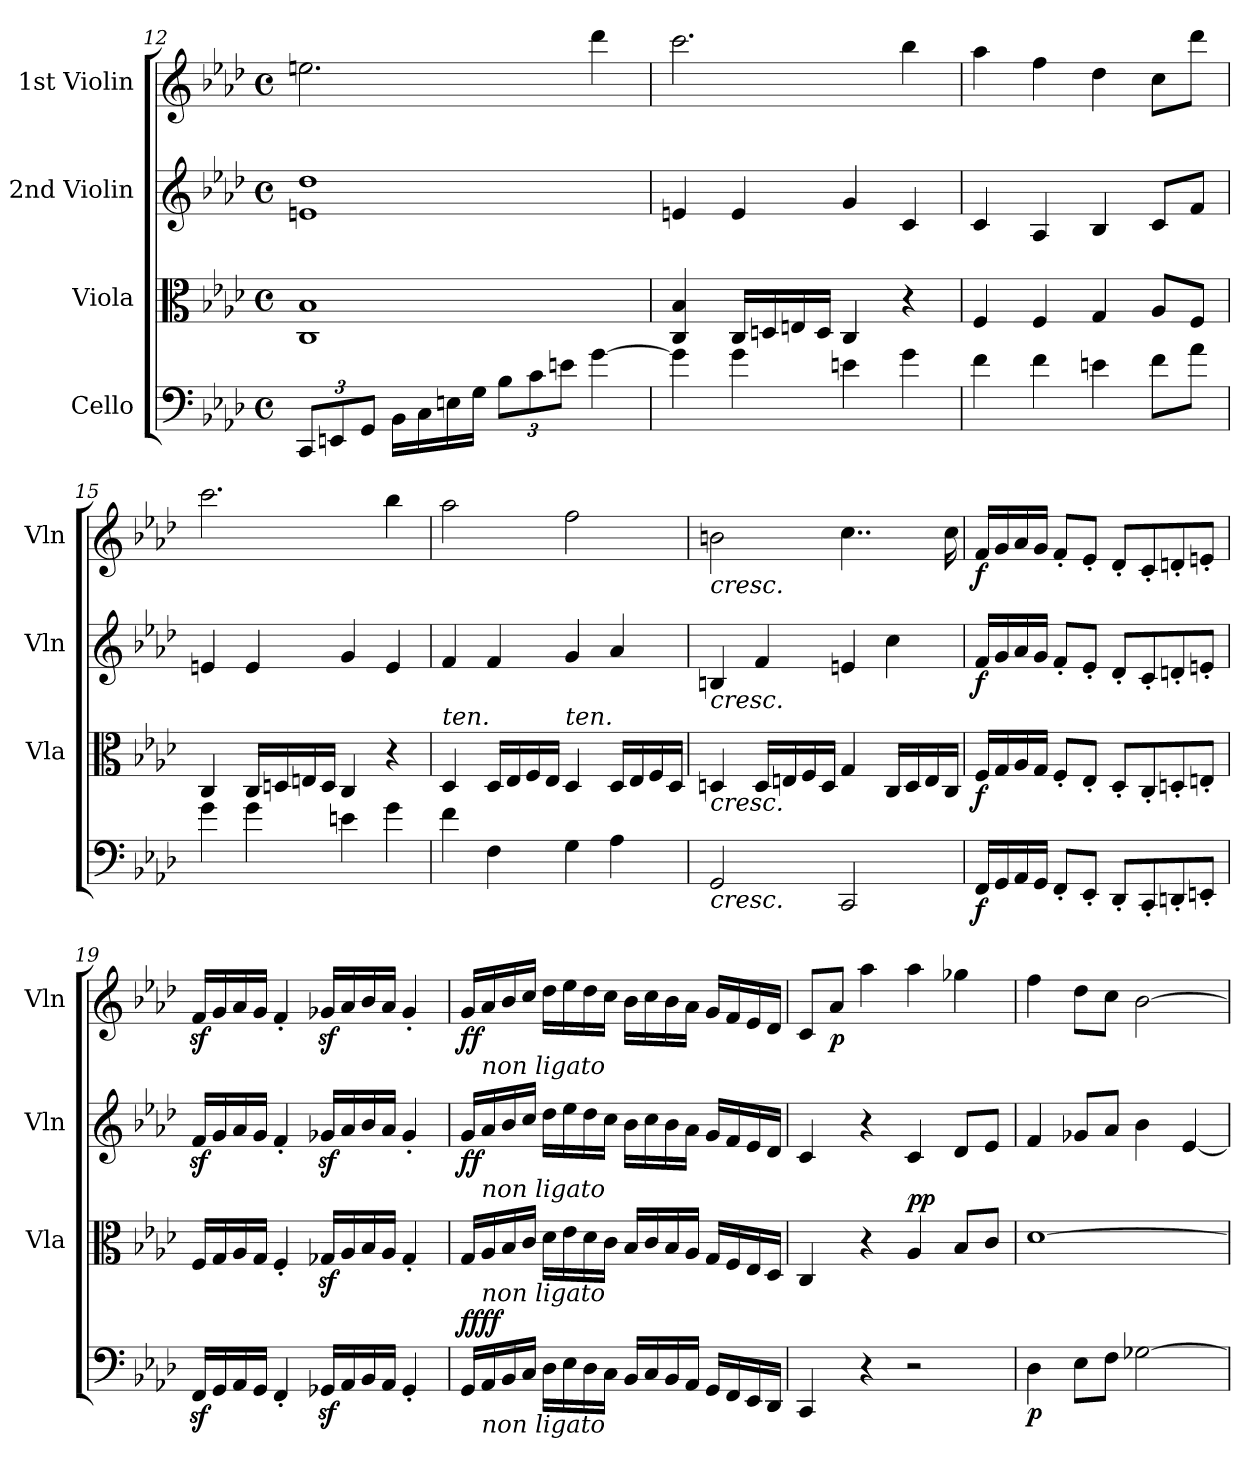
**kern	**dynam	**kern	**dynam	**kern	**dynam	**kern	**dynam
*part4	*part4	*part3	*part3	*part2	*part2	*part1	*part1
*staff4	*staff4	*staff3	*staff3	*staff2	*staff2	*staff1	*staff1
*I"Cello	*	*I"Viola	*	*I"2nd Violin	*	*I"1st Violin	*
*	*	*I'Vla	*	*I'Vln	*	*I'Vln	*
!!LO:PB:g=z
*clefF4	*	*clefC3	*	*clefG2	*	*clefG2	*
*k[b-e-a-d-]	*	*k[b-e-a-d-]	*	*k[b-e-a-d-]	*	*k[b-e-a-d-]	*
*M4/4	*	*M4/4	*	*M4/4	*	*M4/4	*
*met(c)	*	*met(c)	*	*met(c)	*	*met(c)	*
*Xbrackettup	*	*	*	*	*	*	*
=12	=12	=12	=12	=12	=12	=12	=12
12CC/L	.	1C 1B-	.	1en 1dd-	.	2.een\	.
12EEn/	.	.	.	.	.	.	.
12GG/J	.	.	.	.	.	.	.
16BB-\LL	.	.	.	.	.	.	.
16C\	.	.	.	.	.	.	.
16En\	.	.	.	.	.	.	.
16G\JJ	.	.	.	.	.	.	.
12B-\L	.	.	.	.	.	.	.
12c\	.	.	.	.	.	.	.
12en\J	.	.	.	.	.	.	.
[4g\	.	.	.	.	.	4ddd-\	.
!!LO:LB:g=z
=13	=13	=13	=13	=13	=13	=13	=13
4g\]	.	4C/ 4B-/	.	4en/	.	2.ccc\	.
4g\	.	16C/LL	.	4e/	.	.	.
.	.	16Dn/	.	.	.	.	.
.	.	16En/	.	.	.	.	.
.	.	16D/JJ	.	.	.	.	.
4en\	.	4C/	.	4g/	.	.	.
4g\	.	4r	.	4c/	.	4bb-\	.
=14	=14	=14	=14	=14	=14	=14	=14
4f\	.	4F/	.	4c/	.	4aa-\	.
4f\	.	4F/	.	4A-/	.	4ff\	.
4en\	.	4G/	.	4B-/	.	4dd-\	.
8f\L	.	8A-/L	.	8c/L	.	8cc\L	.
8a-\J	.	8F/J	.	8f/J	.	8ddd-\J	.
=15	=15	=15	=15	=15	=15	=15	=15
4g\	.	4C/	.	4en/	.	2.ccc\	.
4g\	.	16C/LL	.	4e/	.	.	.
.	.	16Dn/	.	.	.	.	.
.	.	16En/	.	.	.	.	.
.	.	16D/JJ	.	.	.	.	.
4en\	.	4C/	.	4g/	.	.	.
4g\	.	4r	.	4e/	.	4bb-\	.
!!LO:LB:g=z
=16	=16	=16	=16	=16	=16	=16	=16
!	!	!LO:TX:a:i:t=ten.	!	!	!	!	!
4f\	.	4D-/	.	4f/	.	2aa-\	.
4F\	.	16D-/LL	.	4f/	.	.	.
.	.	16E-/	.	.	.	.	.
.	.	16F/	.	.	.	.	.
.	.	16E-/JJ	.	.	.	.	.
!	!	!LO:TX:a:i:t=ten.	!	!	!	!	!
4G\	.	4D-/	.	4g/	.	2ff\	.
4A-\	.	16D-/LL	.	4a-/	.	.	.
.	.	16E-/	.	.	.	.	.
.	.	16F/	.	.	.	.	.
.	.	16D-/JJ	.	.	.	.	.
=17	=17	=17	=17	=17	=17	=17	=17
!	!	!	!	!	!	!LO:TX:b:i:t=cresc.	!
!	!	!	!	!LO:TX:b:i:t=cresc.	!	!	!
!	!	!LO:TX:b:i:t=cresc.	!	!	!	!	!
!LO:TX:b:i:t=cresc.	!	!	!	!	!	!	!
2GG/	.	4Dn/	.	4Bn/	.	2bn\	.
.	.	16D/LL	.	4f/	.	.	.
.	.	16En/	.	.	.	.	.
.	.	16F/	.	.	.	.	.
.	.	16D/JJ	.	.	.	.	.
2CC/	.	4G/	.	4en/	.	4..cc\	.
.	.	16C/LL	.	4cc\	.	.	.
.	.	16D/	.	.	.	.	.
.	.	16E/	.	.	.	.	.
.	.	16C/JJ	.	.	.	16cc\	.
!!LO:PB:g=z
=18	=18	=18	=18	=18	=18	=18	=18
!	!LO:DY:b	!	!LO:DY:b	!	!LO:DY:b	!	!LO:DY:b
16FF/LL	f	16F/LL	f	16f/LL	f	16f/LL	f
16GG/	.	16G/	.	16g/	.	16g/	.
16AA-/	.	16A-/	.	16a-/	.	16a-/	.
16GG/JJ	.	16G/JJ	.	16g/JJ	.	16g/JJ	.
8FF'/L	.	8F'/L	.	8f'/L	.	8f'/L	.
8EE-'/J	.	8E-'/J	.	8e-'/J	.	8e-'/J	.
8DD-'/L	.	8D-'/L	.	8d-'/L	.	8d-'/L	.
8CC'/	.	8C'/	.	8c'/	.	8c'/	.
8DDn'/	.	8Dn'/	.	8dn'/	.	8dn'/	.
8EEn'/J	.	8En'/J	.	8en'/J	.	8en'/J	.
=19	=19	=19	=19	=19	=19	=19	=19
16FFz</LL	.	16F/LL	.	16fz</LL	.	16fz</LL	.
16GG/	.	16G/	.	16g/	.	16g/	.
16AA-/	.	16A-/	.	16a-/	.	16a-/	.
16GG/JJ	.	16G/JJ	.	16g/JJ	.	16g/JJ	.
4FF'/	.	4F'/	.	4f'/	.	4f'/	.
16GG-Xz</LL	.	16G-Xz</LL	.	16g-Xz</LL	.	16g-Xz</LL	.
16AA-/	.	16A-/	.	16a-/	.	16a-/	.
16BB-/	.	16B-/	.	16b-/	.	16b-/	.
16AA-/JJ	.	16A-/JJ	.	16a-/JJ	.	16a-/JJ	.
4GG-'/	.	4G-'/	.	4g-'/	.	4g-'/	.
=20	=20	=20	=20	=20	=20	=20	=20
!	!LO:DY:b	!	!	!	!	!	!
!	!LO:DY:n=1:a	!	!	!	!LO:DY:b	!	!LO:DY:b
16GG/LL	ff ff	16G/LL	.	16g/LL	ff	16g/LL	ff
!	!	!	!	!	!	!LO:TX:b:i:t=non ligato	!
!	!	!	!	!LO:TX:b:i:t=non ligato	!	!	!
!	!	!LO:TX:b:i:t=non ligato	!	!	!	!	!
!LO:TX:b:i:t=non ligato	!	!	!	!	!	!	!
16AA-/	.	16A-/	.	16a-/	.	16a-/	.
16BB-/	.	16B-/	.	16b-/	.	16b-/	.
16C/JJ	.	16c/JJ	.	16cc/JJ	.	16cc/JJ	.
16D-\LL	.	16d-\LL	.	16dd-\LL	.	16dd-\LL	.
16E-\	.	16e-\	.	16ee-\	.	16ee-\	.
16D-\	.	16d-\	.	16dd-\	.	16dd-\	.
16C\JJ	.	16c\JJ	.	16cc\JJ	.	16cc\JJ	.
16BB-/LL	.	16B-/LL	.	16b-\LL	.	16b-\LL	.
16C/	.	16c/	.	16cc\	.	16cc\	.
16BB-/	.	16B-/	.	16b-\	.	16b-\	.
16AA-/JJ	.	16A-/JJ	.	16a-\JJ	.	16a-\JJ	.
16GG/LL	.	16G/LL	.	16g/LL	.	16g/LL	.
16FF/	.	16F/	.	16f/	.	16f/	.
16EE-/	.	16E-/	.	16e-/	.	16e-/	.
16DD-/JJ	.	16D-/JJ	.	16d-/JJ	.	16d-/JJ	.
!!LO:LB:g=z
=21	=21	=21	=21	=21	=21	=21	=21
4CC/	.	4C/	.	4c/	.	8c/L	.
!	!	!	!	!	!	!	!LO:DY:b
.	.	.	.	.	.	8a-/J	p
4r	.	4r	.	4r	.	4aa-\	.
!	!	!	!LO:DY:b	!	!	!	!
!	!	!	!LO:DY:n=1:a	!	!	!	!
2r	.	4A-/	p p	4c/	.	4aa-\	.
.	.	8B-/L	.	8d-/L	.	4gg-X\	.
.	.	8c/J	.	8e-/J	.	.	.
=22	=22	=22	=22	=22	=22	=22	=22
!	!LO:DY:b	!	!	!	!	!	!
4D-\	p	[1d-	.	4f/	.	4ff\	.
8E-\L	.	.	.	8g-X/L	.	8dd-\L	.
8F\J	.	.	.	8a-/J	.	8cc\J	.
[2G-X\	.	.	.	4b-\	.	[2b-\	.
.	.	.	.	[4e-/	.	.	.
=	=	=	=	=	=	=	=
*-	*-	*-	*-	*-	*-	*-	*-
